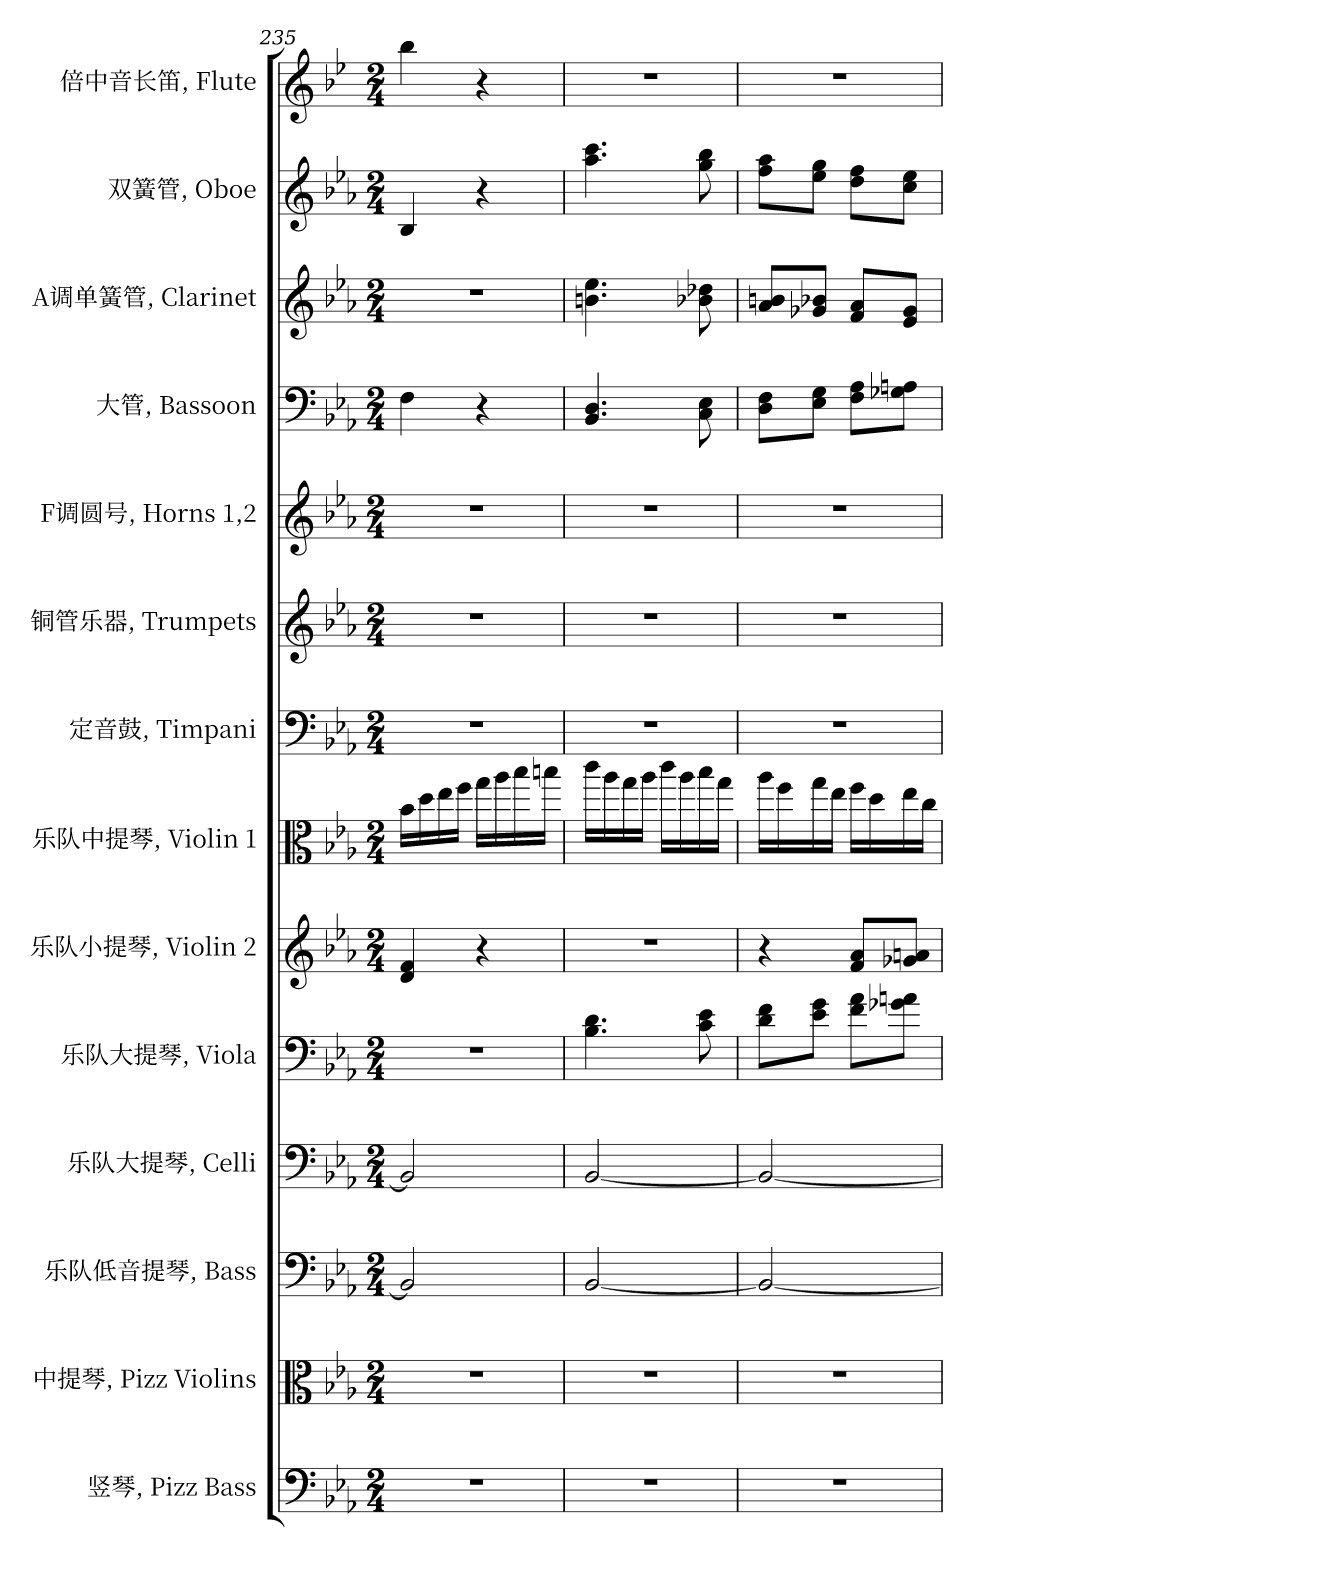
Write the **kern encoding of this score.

**kern	**kern	**kern	**kern	**kern	**kern	**kern	**kern	**kern	**kern	**kern	**kern	**kern	**kern
*part14	*part13	*part12	*part11	*part10	*part9	*part8	*part7	*part6	*part5	*part4	*part3	*part2	*part1
*staff14	*staff13	*staff12	*staff11	*staff10	*staff9	*staff8	*staff7	*staff6	*staff5	*staff4	*staff3	*staff2	*staff1
*I"竖琴, Pizz Bass	*I"中提琴, Pizz Violins	*I"乐队低音提琴, Bass	*I"乐队大提琴, Celli	*I"乐队大提琴, Viola	*I"乐队小提琴, Violin 2	*I"乐队中提琴, Violin 1	*I"定音鼓, Timpani	*I"铜管乐器, Trumpets	*I"F调圆号, Horns 1,2	*I"大管, Bassoon	*I"A调单簧管, Clarinet	*I"双簧管, Oboe	*I"倍中音长笛, Flute
*	*	*	*	*	*	*	*I'Timp.	*	*I'F Hn.	*I'Bsn.	*I'A Cl.	*I'Ob.	*
*clefF4	*clefC3	*clefF4	*clefF4	*clefF4	*clefG2	*clefC3	*clefF4	*clefG2	*clefG2	*clefF4	*clefG2	*clefG2	*clefG2
*	*	*ITrd7c12	*	*	*	*	*	*	*ITrd4c7	*	*ITrd2c3	*	*ITrd10c17
*k[b-e-a-]	*k[b-e-a-]	*k[b-e-a-]	*k[b-e-a-]	*k[b-e-a-]	*k[b-e-a-]	*k[b-e-a-]	*k[b-e-a-]	*k[b-e-a-]	*k[b-e-a-d-]	*k[b-e-a-]	*k[]	*k[b-e-a-]	*k[b-e-]
*M2/4	*M2/4	*M2/4	*M2/4	*M2/4	*M2/4	*M2/4	*M2/4	*M2/4	*M2/4	*M2/4	*M2/4	*M2/4	*M2/4
=235	=235	=235	=235	=235	=235	=235	=235	=235	=235	=235	=235	=235	=235
2r	2r	2BBB-/]	2BB-/]	2r	4d/ 4f/	16b-\LL	2r	2r	2r	4F\	2r	4B-/	4b-\
.	.	.	.	.	.	16dd\	.	.	.	.	.	.	.
.	.	.	.	.	.	16ee-\	.	.	.	.	.	.	.
.	.	.	.	.	.	16ff\JJ	.	.	.	.	.	.	.
.	.	.	.	.	4r	16gg\LL	.	.	.	4r	.	4r	4r
.	.	.	.	.	.	16aa-\	.	.	.	.	.	.	.
.	.	.	.	.	.	16bb-\	.	.	.	.	.	.	.
.	.	.	.	.	.	16bbn\JJ	.	.	.	.	.	.	.
=236	=236	=236	=236	=236	=236	=236	=236	=236	=236	=236	=236	=236	=236
2r	2r	[2BBB-/	[2BB-/	4.B-\ 4.d\	2r	16ccc\LL	2r	2r	2r	4.BB-/ 4.D/	4.g#X\ 4.cc\	4.aa-\ 4.ccc\	2r
.	.	.	.	.	.	16aa-\	.	.	.	.	.	.	.
.	.	.	.	.	.	16gg\	.	.	.	.	.	.	.
.	.	.	.	.	.	16aa-\JJ	.	.	.	.	.	.	.
.	.	.	.	.	.	16ccc\LL	.	.	.	.	.	.	.
.	.	.	.	.	.	16aa-\	.	.	.	.	.	.	.
.	.	.	.	8c\ 8e-\	.	16bb-\	.	.	.	8C\ 8E-\	8gn\ 8b-X\	8gg\ 8bb-\	.
.	.	.	.	.	.	16gg\JJ	.	.	.	.	.	.	.
!!LO:PB:g=z
=237	=237	=237	=237	=237	=237	=237	=237	=237	=237	=237	=237	=237	=237
2r	2r	2BBB-/_	2BB-/_	8d\ 8f\L	4r	16aa-\LL	2r	2r	2r	8D\ 8F\L	8f/ 8g#X/L	8ff\ 8aa-\L	2r
.	.	.	.	.	.	16ff\	.	.	.	.	.	.	.
.	.	.	.	8e-\ 8g\J	.	16gg\	.	.	.	8E-\ 8G\J	8e-X/ 8gn/J	8ee-\ 8gg\J	.
.	.	.	.	.	.	16ee-\JJ	.	.	.	.	.	.	.
.	.	.	.	8f\ 8a-\L	8f/ 8a-/L	16ff\LL	.	.	.	8F\ 8A-\L	8d/ 8f/L	8dd\ 8ff\L	.
.	.	.	.	.	.	16dd\	.	.	.	.	.	.	.
.	.	.	.	8g-X\ 8an\J	8g-X/ 8an/J	16ee-\	.	.	.	8G-X\ 8An\J	8c/ 8e-/J	8cc\ 8ee-\J	.
.	.	.	.	.	.	16cc\JJ	.	.	.	.	.	.	.
=	=	=	=	=	=	=	=	=	=	=	=	=	=
*-	*-	*-	*-	*-	*-	*-	*-	*-	*-	*-	*-	*-	*-
